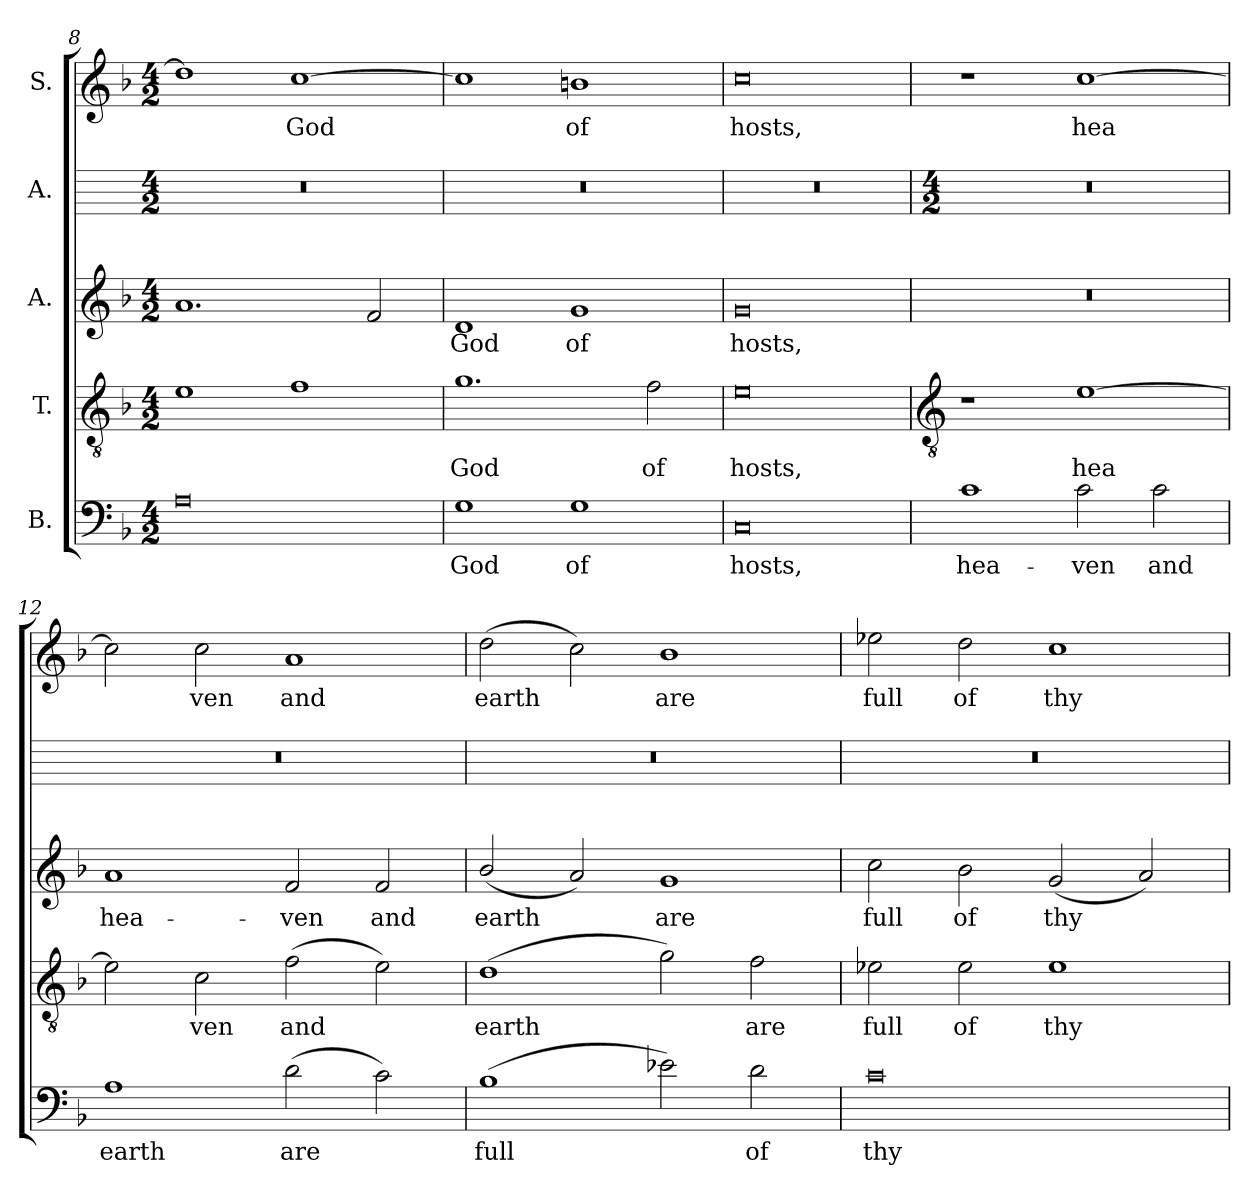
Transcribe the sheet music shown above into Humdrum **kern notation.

**kern	**text	**kern	**text	**kern	**text	**kern	**kern	**text
*part5	*part5	*part4	*part4	*part3	*part3	*part2	*part1	*part1
*staff5	*staff5	*staff4	*staff4	*staff3	*staff3	*staff2	*staff1	*staff1
*I"B.	*	*I"T.	*	*I"A.	*	*I"A.	*I"S.	*
*clefF4	*	*clefGv2	*	*clefG2	*	*	*clefG2	*
*k[b-]	*	*k[b-]	*	*k[b-]	*	*	*k[b-]	*
*F:	*	*F:	*	*F:	*	*	*F:	*
*M4/2	*	*M4/2	*	*M4/2	*	*M4/2	*M4/2	*
=8	=8	=8	=8	=8	=8	=8	=8	=8
0A	.	1e	.	1.a	.	0r	1dd]	.
!	!	!	!	!	!	!	!	!LO:LY:b
.	.	1f	.	.	.	.	[1cc	God
.	.	.	.	2f	.	.	.	.
=9	=9	=9	=9	=9	=9	=9	=9	=9
!	!LO:LY:b	!	!LO:LY:b	!	!LO:LY:b	!	!	!
1G	God	1.g	God	1d	God	0r	1cc]	.
!	!LO:LY:b	!	!	!	!LO:LY:b	!	!	!LO:LY:b
1G	of	.	.	1g	of	.	1bn	of
!	!	!	!LO:LY:b	!	!	!	!	!
.	.	2f	of	.	.	.	.	.
=10	=10	=10	=10	=10	=10	=10	=10	=10
!	!LO:LY:b	!	!LO:LY:b	!	!LO:LY:b	!	!	!LO:LY:b
0C	hosts,	0e	hosts,	0g	hosts,	0r	0cc	hosts,
!!LO:LB:g=z
=11	=11	=11	=11	=11	=11	=11	=11	=11
*	*	*clefGv2	*	*	*	*	*	*
*	*	*	*	*	*	*M4/2	*	*
!	!LO:LY:b	!	!	!	!	!	!	!
1c	hea-	1r	.	0r	.	0r	1r	.
!	!LO:LY:b	!	!LO:LY:b	!	!	!	!	!LO:LY:b
2c	-ven	[1e	hea	.	.	.	[1cc	hea
!	!LO:LY:b	!	!	!	!	!	!	!
2c	and	.	.	.	.	.	.	.
=12	=12	=12	=12	=12	=12	=12	=12	=12
!	!LO:LY:b	!	!	!	!LO:LY:b	!	!	!
1A	earth	2e]	.	1a	hea-	0r	2cc]	.
!	!	!	!LO:LY:b	!	!	!	!	!LO:LY:b
.	.	2c	ven	.	.	.	2cc	ven
!	!LO:LY:b	!	!LO:LY:b	!	!LO:LY:b	!	!	!LO:LY:b
(>2d	are	(>2f	and	2f	-ven	.	1a	and
!	!	!	!	!	!LO:LY:b	!	!	!
2c)	.	2e)	.	2f	and	.	.	.
=13	=13	=13	=13	=13	=13	=13	=13	=13
!	!LO:LY:b	!	!LO:LY:b	!	!LO:LY:b	!	!	!LO:LY:b
(>1B-	full	(>1d	earth	(<2b-/	earth	0r	(>2dd	earth
.	.	.	.	2a)	.	.	2cc)	.
!	!	!	!	!	!LO:LY:b	!	!	!LO:LY:b
2e-X)	.	2g)	.	1g	are	.	1b-	are
!	!LO:LY:b	!	!LO:LY:b	!	!	!	!	!
2d	of	2f	are	.	.	.	.	.
=14	=14	=14	=14	=14	=14	=14	=14	=14
!	!LO:LY:b	!	!LO:LY:b	!	!LO:LY:b	!	!	!LO:LY:b
0c	thy	2e-X	full	2cc	full	0r	2ee-X	full
!	!	!	!LO:LY:b	!	!LO:LY:b	!	!	!LO:LY:b
.	.	2e-	of	2b-	of	.	2dd	of
!	!	!	!LO:LY:b	!	!LO:LY:b	!	!	!LO:LY:b
.	.	1e-	thy	(<2g	thy	.	1cc	thy
.	.	.	.	2a)	.	.	.	.
=	=	=	=	=	=	=	=	=
*-	*-	*-	*-	*-	*-	*-	*-	*-
